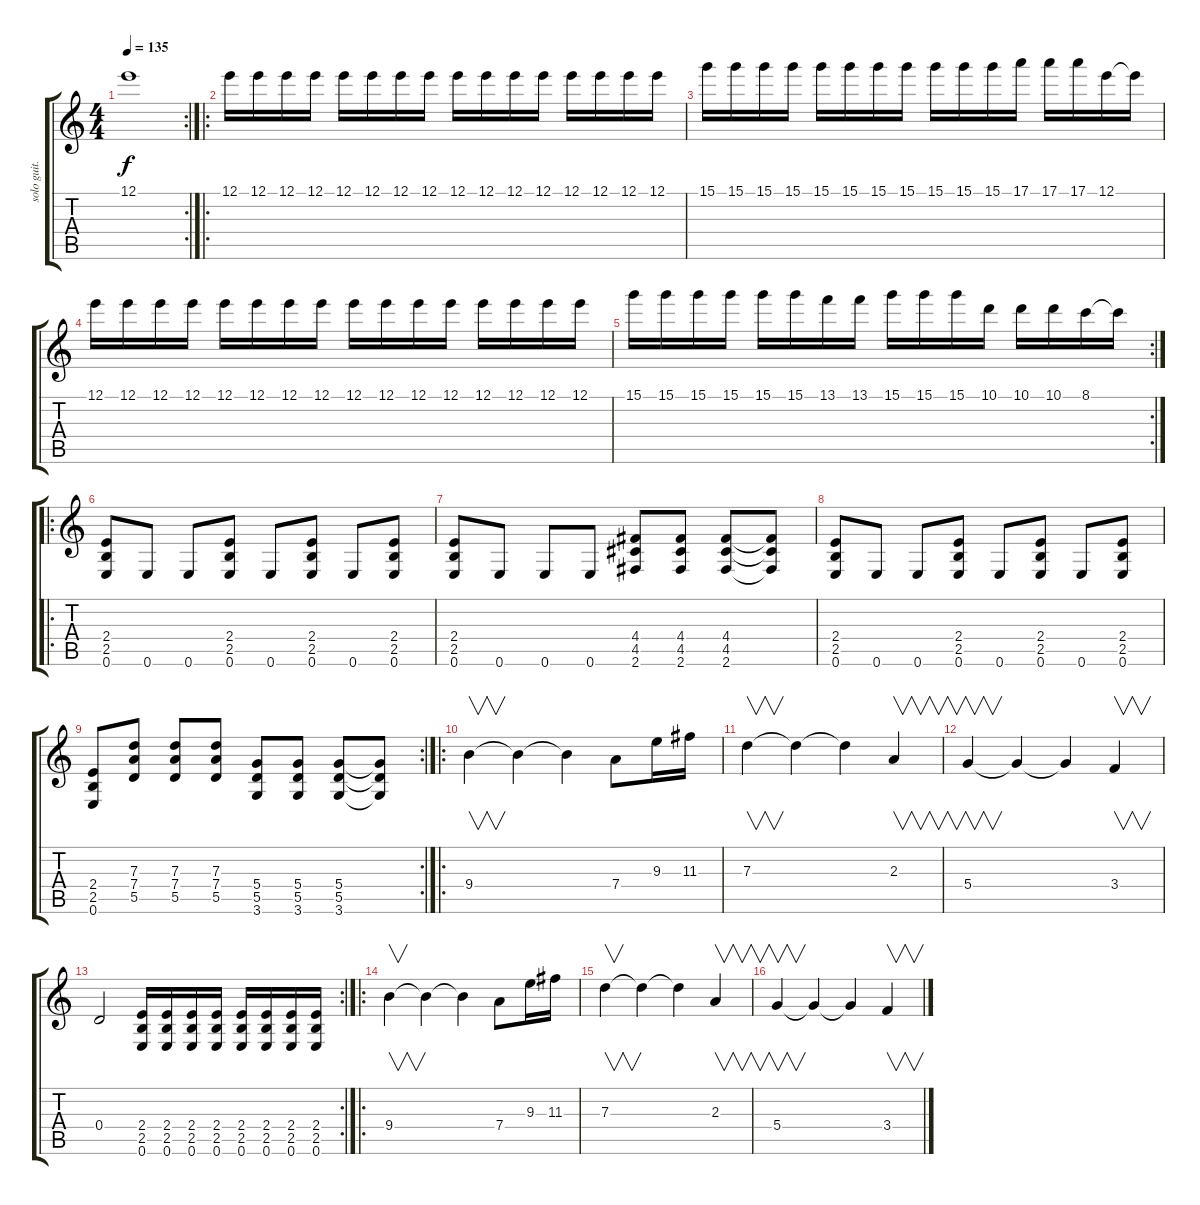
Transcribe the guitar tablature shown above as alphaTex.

\track ("solo guit." "solo guit.") {instrument overdrivenguitar}
\staff {score tabs}
\tuning (E4 B3 G3 D3 A2 E2) {hide}
\rc 2
\ts (4 4)
\tempo 135
\clef g2
\ks c
12.1{t}.1{dy f} |
\ro
12.1.16{volume 11 balance 0 instrument overdrivenguitar} 12.1.16 12.1.16 12.1.16 12.1.16 12.1.16 12.1.16 12.1.16 12.1.16 12.1.16 12.1.16 12.1.16 12.1.16 12.1.16 12.1.16 12.1.16 |
15.1.16 15.1.16 15.1.16 15.1.16 15.1.16 15.1.16 15.1.16 15.1.16 15.1.16 15.1.16 15.1.16 17.1.16 17.1.16 17.1.16 12.1.16 12.1{t}.16 |
12.1.16 12.1.16 12.1.16 12.1.16 12.1.16 12.1.16 12.1.16 12.1.16 12.1.16 12.1.16 12.1.16 12.1.16 12.1.16 12.1.16 12.1.16 12.1.16 |
\rc 2
15.1.16 15.1.16 15.1.16 15.1.16 15.1.16 15.1.16 13.1.16 13.1.16 15.1.16 15.1.16 15.1.16 10.1.16 10.1.16 10.1.16 8.1.16 8.1{t}.16 |
\ro
(2.4 2.5 0.6).8{volume 12 balance 0 instrument distortionguitar} 0.6.8 0.6.8 (2.4 2.5 0.6).8 0.6.8 (2.4 2.5 0.6).8 0.6.8 (2.4 2.5 0.6).8 |
(2.4 2.5 0.6).8 0.6.8 0.6.8 0.6.8 (4.4 4.5 2.6).8 (4.4 4.5 2.6).8 (4.4 4.5 2.6).8 (4.4{t} 4.5{t} 2.6{t}).8 |
(2.4 2.5 0.6).8{instrument distortionguitar} 0.6.8 0.6.8 (2.4 2.5 0.6).8 0.6.8 (2.4 2.5 0.6).8 0.6.8 (2.4 2.5 0.6).8 |
\rc 2
(2.4 2.5 0.6).8 (7.3 7.4 5.5).8 (7.3 7.4 5.5).8 (7.3 7.4 5.5).8 (5.4 5.5 3.6).8 (5.4 5.5 3.6).8 (5.4 5.5 3.6).8 (5.4{t} 5.5{t} 3.6{t}).8 |
\ro
9.4.4{v volume 16 balance 8 instrument overdrivenguitar} 9.4{t}.4 9.4{t}.4 7.4.8 9.3.16 11.3.16 |
7.3.4{v} 7.3{t}.4 7.3{t}.4 2.3.4{v} |
5.4.4{v} 5.4{t}.4 5.4{t}.4 3.4.4{v} |
\rc 2
0.4.2 (2.4 2.5 0.6).16 (2.4 2.5 0.6).16 (2.4 2.5 0.6).16 (2.4 2.5 0.6).16 (2.4 2.5 0.6).16 (2.4 2.5 0.6).16 (2.4 2.5 0.6).16 (2.4 2.5 0.6).16 |
\ro
9.4.4{v volume 14 balance 8 instrument overdrivenguitar} 9.4{t}.4 9.4{t}.4 7.4.8 9.3.16 11.3.16 |
7.3.4{v} 7.3{t}.4 7.3{t}.4 2.3.4{v} |
5.4.4{v} 5.4{t}.4 5.4{t}.4 3.4.4{v}
